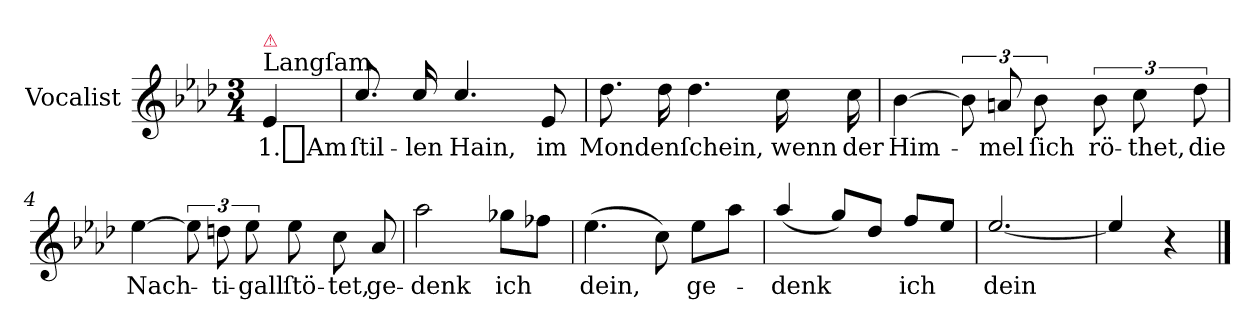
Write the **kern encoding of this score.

**kern	**text
*part1	*part1
*staff1	*staff1
*I"Vocalist	*
*clefG2	*
*k[b-e-a-d-]	*
*A-:	*
*M3/4	*
=	=
!LO:TX:a:t=Langſam.	!
!LO:TX:a:color=crimson:t=⚠	!
4e-	1._Am
=1	=1
8.cc/	ſtil-
16cc/	-len
4.cc/	Hain,
8e-	im
=2	=2
8.dd-	Mondenſchein,
16dd-	.
4.dd-	.
16cc	wenn
16cc	der
=3	=3
[4b-	Him-
12b-]	.
12an	-mel
12b-	ſich
12b-	rö-
12cc	-thet,
12dd-	die
=4	=4
[4ee-	Nach-
12ee-]	.
12ddn	-ti-
12ee-	-gall
*Xtuplet	*
12ee-	ſtö-
12cc	-tet,
12a-	ge-
=5	=5
2aa-	-denk
8gg-XL	ich
8ff-XJ	.
=6	=6
(4.ee-	dein,
8cc)	.
8ee-L	ge-
8aa-J	.
=7	=7
(4aa-/	-denk
8gg/L)	.
8dd-J	.
8ff/L	ich
8ee-J	.
=8	=8
[2.ee-/	dein
=9	=9
4ee-/]	.
4r	.
==	==
*-	*-
